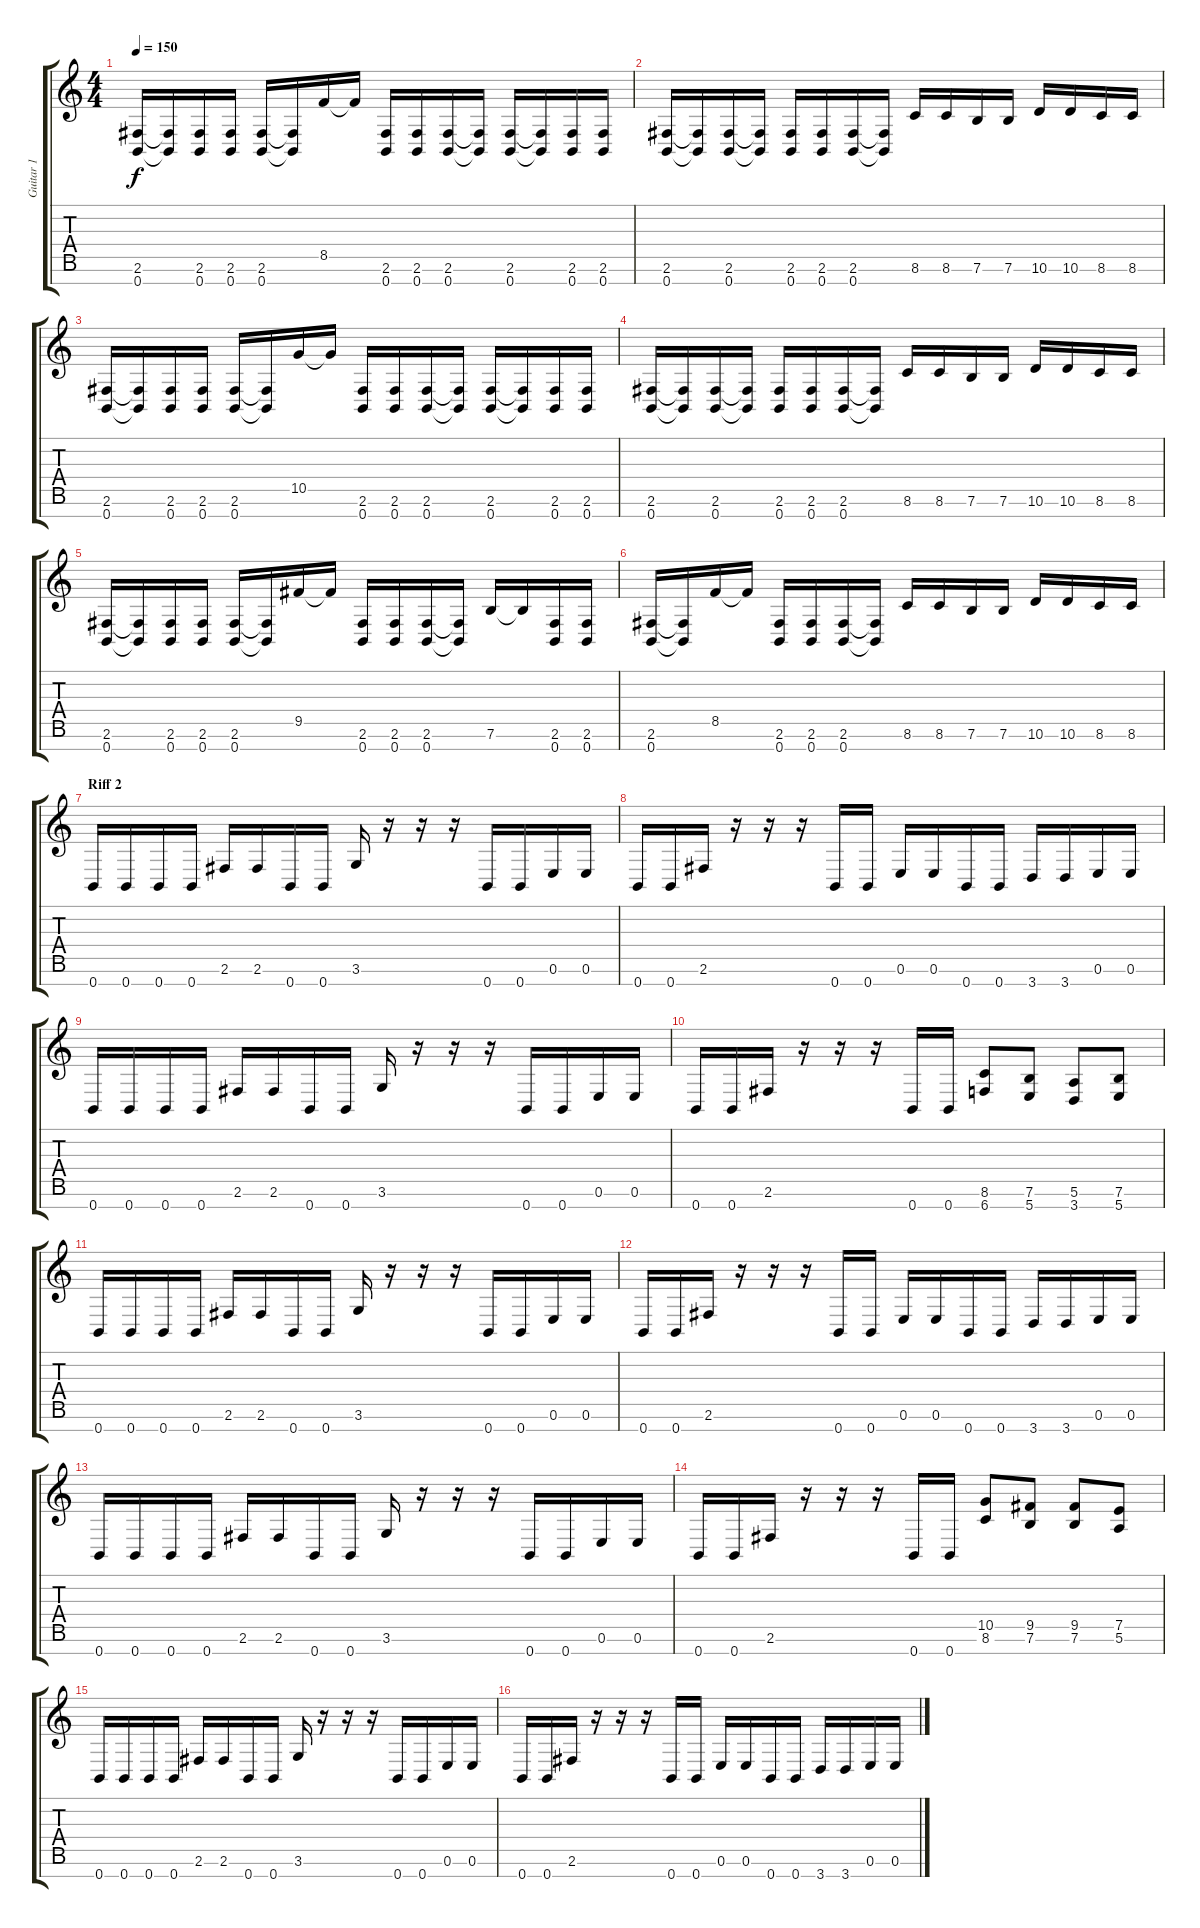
\track ("Guitar 1" "Guitar 1") {instrument distortionguitar}
\staff {score tabs}
\tuning (E4 B3 G3 D3 A2 E2 B1) {hide}
\ts (4 4)
\tempo 150
\clef g2
\ks c
(2.6 0.7).16{dy f} (2.6{t} 0.7{t}).16 (2.6 0.7).16 (2.6 0.7).16 (2.6 0.7).16 (2.6{t} 0.7{t}).16 8.5.16 8.5{t}.16 (2.6 0.7).16 (2.6 0.7).16 (2.6 0.7).16 (2.6{t} 0.7{t}).16 (2.6 0.7).16 (2.6{t} 0.7{t}).16 (2.6 0.7).16 (2.6 0.7).16 |
(2.6 0.7).16 (2.6{t} 0.7{t}).16 (2.6 0.7).16 (2.6{t} 0.7{t}).16 (2.6 0.7).16 (2.6 0.7).16 (2.6 0.7).16 (2.6{t} 0.7{t}).16 8.6.16 8.6.16 7.6.16 7.6.16 10.6.16 10.6.16 8.6.16 8.6.16 |
(2.6 0.7).16 (2.6{t} 0.7{t}).16 (2.6 0.7).16 (2.6 0.7).16 (2.6 0.7).16 (2.6{t} 0.7{t}).16 10.5.16 10.5{t}.16 (2.6 0.7).16 (2.6 0.7).16 (2.6 0.7).16 (2.6{t} 0.7{t}).16 (2.6 0.7).16 (2.6{t} 0.7{t}).16 (2.6 0.7).16 (2.6 0.7).16 |
(2.6 0.7).16 (2.6{t} 0.7{t}).16 (2.6 0.7).16 (2.6{t} 0.7{t}).16 (2.6 0.7).16 (2.6 0.7).16 (2.6 0.7).16 (2.6{t} 0.7{t}).16 8.6.16 8.6.16 7.6.16 7.6.16 10.6.16 10.6.16 8.6.16 8.6.16 |
(2.6 0.7).16 (2.6{t} 0.7{t}).16 (2.6 0.7).16 (2.6 0.7).16 (2.6 0.7).16 (2.6{t} 0.7{t}).16 9.5.16 9.5{t}.16 (2.6 0.7).16 (2.6 0.7).16 (2.6 0.7).16 (2.6{t} 0.7{t}).16 7.6.16 7.6{t}.16 (2.6 0.7).16 (2.6 0.7).16 |
(2.6 0.7).16 (2.6{t} 0.7{t}).16 8.5.16 8.5{t}.16 (2.6 0.7).16 (2.6 0.7).16 (2.6 0.7).16 (2.6{t} 0.7{t}).16 8.6.16 8.6.16 7.6.16 7.6.16 10.6.16 10.6.16 8.6.16 8.6.16 |
\section ("" "Riff 2")
0.7.16 0.7.16 0.7.16 0.7.16 2.6.16 2.6.16 0.7.16 0.7.16 3.6.16 r.16 r.16 r.16 0.7.16 0.7.16 0.6.16 0.6.16 |
0.7.16 0.7.16 2.6.16 r.16 r.16 r.16 0.7.16 0.7.16 0.6.16 0.6.16 0.7.16 0.7.16 3.7.16 3.7.16 0.6.16 0.6.16 |
0.7.16 0.7.16 0.7.16 0.7.16 2.6.16 2.6.16 0.7.16 0.7.16 3.6.16 r.16 r.16 r.16 0.7.16 0.7.16 0.6.16 0.6.16 |
0.7.16 0.7.16 2.6.16 r.16 r.16 r.16 0.7.16 0.7.16 (8.6 6.7).8 (7.6 5.7).8 (5.6 3.7).8 (7.6 5.7).8 |
0.7.16 0.7.16 0.7.16 0.7.16 2.6.16 2.6.16 0.7.16 0.7.16 3.6.16 r.16 r.16 r.16 0.7.16 0.7.16 0.6.16 0.6.16 |
0.7.16 0.7.16 2.6.16 r.16 r.16 r.16 0.7.16 0.7.16 0.6.16 0.6.16 0.7.16 0.7.16 3.7.16 3.7.16 0.6.16 0.6.16 |
0.7.16 0.7.16 0.7.16 0.7.16 2.6.16 2.6.16 0.7.16 0.7.16 3.6.16 r.16 r.16 r.16 0.7.16 0.7.16 0.6.16 0.6.16 |
0.7.16 0.7.16 2.6.16 r.16 r.16 r.16 0.7.16 0.7.16 (10.5 8.6).8 (9.5 7.6).8 (9.5 7.6).8 (7.5 5.6).8 |
0.7.16 0.7.16 0.7.16 0.7.16 2.6.16 2.6.16 0.7.16 0.7.16 3.6.16 r.16 r.16 r.16 0.7.16 0.7.16 0.6.16 0.6.16 |
0.7.16 0.7.16 2.6.16 r.16 r.16 r.16 0.7.16 0.7.16 0.6.16 0.6.16 0.7.16 0.7.16 3.7.16 3.7.16 0.6.16 0.6.16
